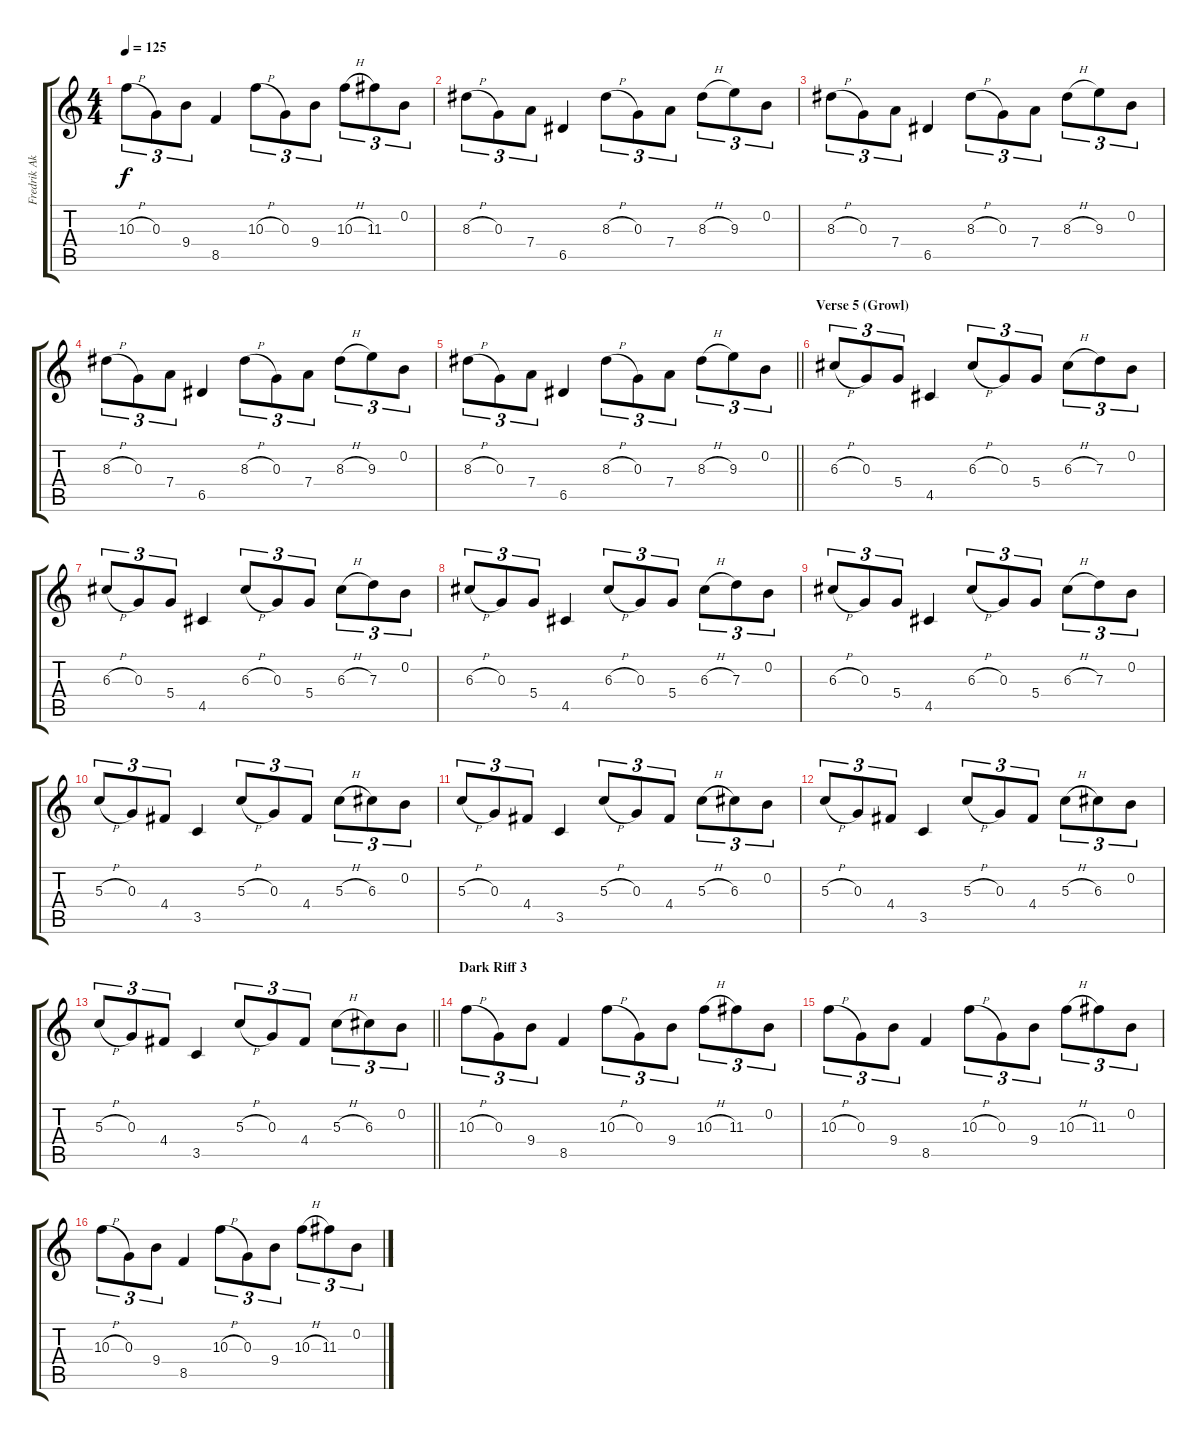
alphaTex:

\track ("Fredrik Akesson" "Fredrik Ak") {instrument electricguitarjazz}
\staff {score tabs}
\tuning (E4 B3 G3 D3 A2 E2) {hide}
\ts (4 4)
\tempo 125
\clef g2
\ks c
10.3{h}.8{tu (3 2) dy f} 0.3.8{tu (3 2)} 9.4.8{tu (3 2)} 8.5.4 10.3{h}.8{tu (3 2)} 0.3.8{tu (3 2)} 9.4.8{tu (3 2)} 10.3{h}.8{tu (3 2)} 11.3.8{tu (3 2)} 0.2.8{tu (3 2)} |
8.3{h}.8{tu (3 2)} 0.3.8{tu (3 2)} 7.4.8{tu (3 2)} 6.5.4 8.3{h}.8{tu (3 2)} 0.3.8{tu (3 2)} 7.4.8{tu (3 2)} 8.3{h}.8{tu (3 2)} 9.3.8{tu (3 2)} 0.2.8{tu (3 2)} |
8.3{h}.8{tu (3 2)} 0.3.8{tu (3 2)} 7.4.8{tu (3 2)} 6.5.4 8.3{h}.8{tu (3 2)} 0.3.8{tu (3 2)} 7.4.8{tu (3 2)} 8.3{h}.8{tu (3 2)} 9.3.8{tu (3 2)} 0.2.8{tu (3 2)} |
8.3{h}.8{tu (3 2)} 0.3.8{tu (3 2)} 7.4.8{tu (3 2)} 6.5.4 8.3{h}.8{tu (3 2)} 0.3.8{tu (3 2)} 7.4.8{tu (3 2)} 8.3{h}.8{tu (3 2)} 9.3.8{tu (3 2)} 0.2.8{tu (3 2)} |
\barLineRight lightlight
8.3{h}.8{tu (3 2)} 0.3.8{tu (3 2)} 7.4.8{tu (3 2)} 6.5.4 8.3{h}.8{tu (3 2)} 0.3.8{tu (3 2)} 7.4.8{tu (3 2)} 8.3{h}.8{tu (3 2)} 9.3.8{tu (3 2)} 0.2.8{tu (3 2)} |
\section ("" "Verse 5 (Growl)")
6.3{h}.8{tu (3 2)} 0.3.8{tu (3 2)} 5.4.8{tu (3 2)} 4.5.4 6.3{h}.8{tu (3 2)} 0.3.8{tu (3 2)} 5.4.8{tu (3 2)} 6.3{h}.8{tu (3 2)} 7.3.8{tu (3 2)} 0.2.8{tu (3 2)} |
6.3{h}.8{tu (3 2)} 0.3.8{tu (3 2)} 5.4.8{tu (3 2)} 4.5.4 6.3{h}.8{tu (3 2)} 0.3.8{tu (3 2)} 5.4.8{tu (3 2)} 6.3{h}.8{tu (3 2)} 7.3.8{tu (3 2)} 0.2.8{tu (3 2)} |
6.3{h}.8{tu (3 2)} 0.3.8{tu (3 2)} 5.4.8{tu (3 2)} 4.5.4 6.3{h}.8{tu (3 2)} 0.3.8{tu (3 2)} 5.4.8{tu (3 2)} 6.3{h}.8{tu (3 2)} 7.3.8{tu (3 2)} 0.2.8{tu (3 2)} |
6.3{h}.8{tu (3 2)} 0.3.8{tu (3 2)} 5.4.8{tu (3 2)} 4.5.4 6.3{h}.8{tu (3 2)} 0.3.8{tu (3 2)} 5.4.8{tu (3 2)} 6.3{h}.8{tu (3 2)} 7.3.8{tu (3 2)} 0.2.8{tu (3 2)} |
5.3{h}.8{tu (3 2)} 0.3.8{tu (3 2)} 4.4.8{tu (3 2)} 3.5.4 5.3{h}.8{tu (3 2)} 0.3.8{tu (3 2)} 4.4.8{tu (3 2)} 5.3{h}.8{tu (3 2)} 6.3.8{tu (3 2)} 0.2.8{tu (3 2)} |
5.3{h}.8{tu (3 2)} 0.3.8{tu (3 2)} 4.4.8{tu (3 2)} 3.5.4 5.3{h}.8{tu (3 2)} 0.3.8{tu (3 2)} 4.4.8{tu (3 2)} 5.3{h}.8{tu (3 2)} 6.3.8{tu (3 2)} 0.2.8{tu (3 2)} |
5.3{h}.8{tu (3 2)} 0.3.8{tu (3 2)} 4.4.8{tu (3 2)} 3.5.4 5.3{h}.8{tu (3 2)} 0.3.8{tu (3 2)} 4.4.8{tu (3 2)} 5.3{h}.8{tu (3 2)} 6.3.8{tu (3 2)} 0.2.8{tu (3 2)} |
\barLineRight lightlight
5.3{h}.8{tu (3 2)} 0.3.8{tu (3 2)} 4.4.8{tu (3 2)} 3.5.4 5.3{h}.8{tu (3 2)} 0.3.8{tu (3 2)} 4.4.8{tu (3 2)} 5.3{h}.8{tu (3 2)} 6.3.8{tu (3 2)} 0.2.8{tu (3 2)} |
\section ("" "Dark Riff 3")
10.3{h}.8{tu (3 2)} 0.3.8{tu (3 2)} 9.4.8{tu (3 2)} 8.5.4 10.3{h}.8{tu (3 2)} 0.3.8{tu (3 2)} 9.4.8{tu (3 2)} 10.3{h}.8{tu (3 2)} 11.3.8{tu (3 2)} 0.2.8{tu (3 2)} |
10.3{h}.8{tu (3 2)} 0.3.8{tu (3 2)} 9.4.8{tu (3 2)} 8.5.4 10.3{h}.8{tu (3 2)} 0.3.8{tu (3 2)} 9.4.8{tu (3 2)} 10.3{h}.8{tu (3 2)} 11.3.8{tu (3 2)} 0.2.8{tu (3 2)} |
10.3{h}.8{tu (3 2)} 0.3.8{tu (3 2)} 9.4.8{tu (3 2)} 8.5.4 10.3{h}.8{tu (3 2)} 0.3.8{tu (3 2)} 9.4.8{tu (3 2)} 10.3{h}.8{tu (3 2)} 11.3.8{tu (3 2)} 0.2.8{tu (3 2)}
